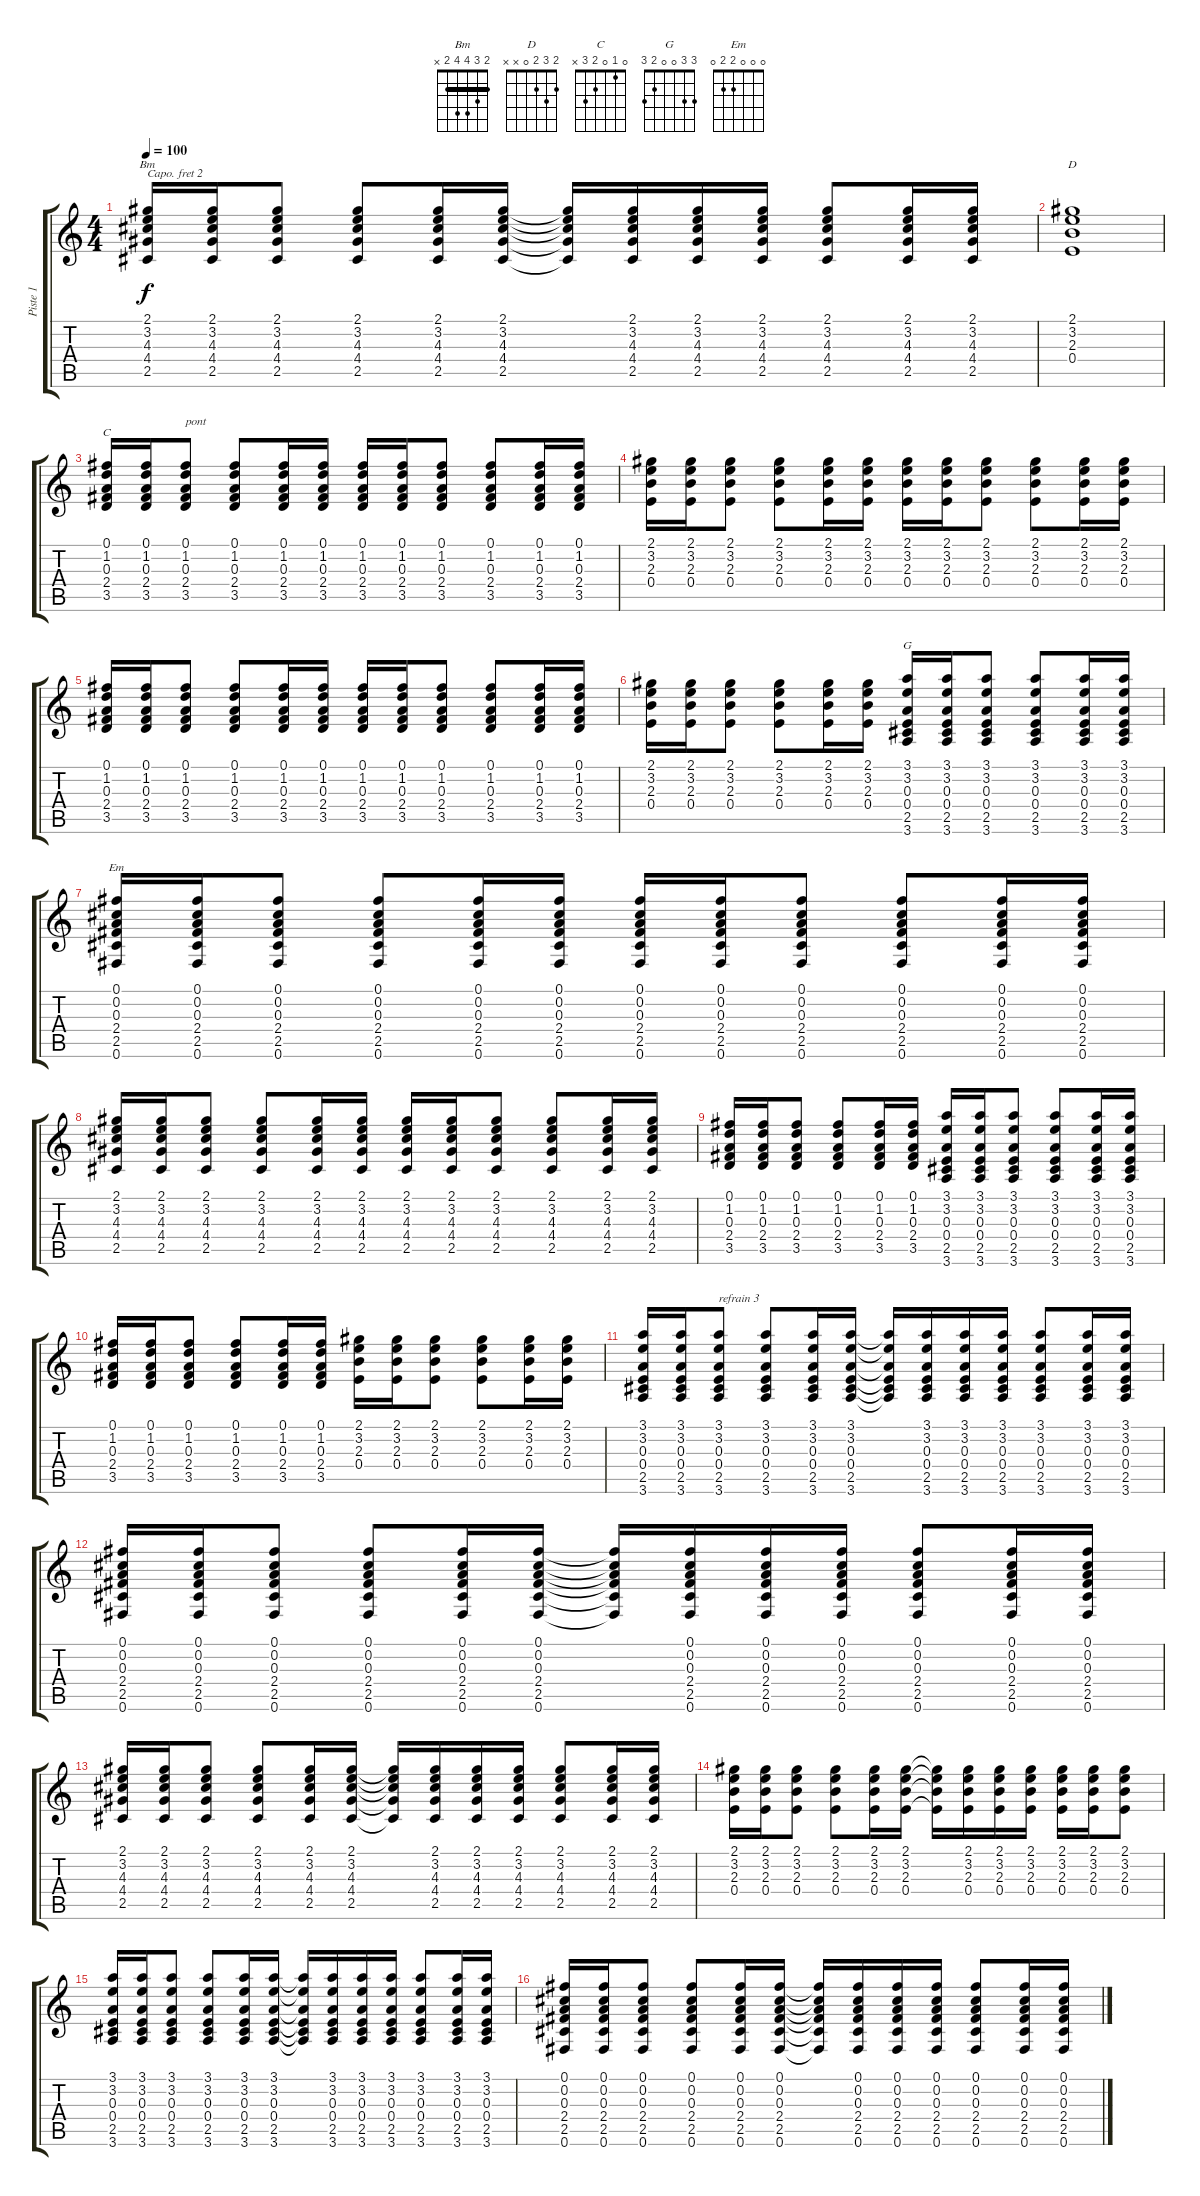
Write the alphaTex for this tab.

\track ("Piste 1" "Piste 1") {instrument acousticguitarnylon}
\staff {score tabs}
\capo 2
\tuning (E4 B3 G3 D3 A2 E2) {hide}
\chord ("Bm" 2 3 4 4 2 x) {barre 2}
\chord ("D" 2 3 2 0 x x)
\chord ("C" 0 1 0 2 3 x)
\chord ("G" 3 3 0 0 2 3)
\chord ("Em" 0 0 0 2 2 0)
\ts (4 4)
\tempo 100
\clef g2
\ks c
(2.1 3.2 4.3 4.4 2.5).16{ch "Bm" dy f} (2.1 3.2 4.3 4.4 2.5).16 (2.1 3.2 4.3 4.4 2.5).8 (2.1 3.2 4.3 4.4 2.5).8 (2.1 3.2 4.3 4.4 2.5).16 (2.1 3.2 4.3 4.4 2.5).16 (2.1{t} 3.2{t} 4.3{t} 4.4{t} 2.5{t}).16 (2.1 3.2 4.3 4.4 2.5).16 (2.1 3.2 4.3 4.4 2.5).16 (2.1 3.2 4.3 4.4 2.5).16 (2.1 3.2 4.3 4.4 2.5).8 (2.1 3.2 4.3 4.4 2.5).16 (2.1 3.2 4.3 4.4 2.5).16 |
(2.1 3.2 2.3 0.4).1{ch "D"} |
(0.1 1.2 0.3 2.4 3.5).16{ch "C"} (0.1 1.2 0.3 2.4 3.5).16 (0.1 1.2 0.3 2.4 3.5).8{txt "pont"} (0.1 1.2 0.3 2.4 3.5).8 (0.1 1.2 0.3 2.4 3.5).16 (0.1 1.2 0.3 2.4 3.5).16 (0.1 1.2 0.3 2.4 3.5).16 (0.1 1.2 0.3 2.4 3.5).16 (0.1 1.2 0.3 2.4 3.5).8 (0.1 1.2 0.3 2.4 3.5).8 (0.1 1.2 0.3 2.4 3.5).16 (0.1 1.2 0.3 2.4 3.5).16 |
(2.1 3.2 2.3 0.4).16 (2.1 3.2 2.3 0.4).16 (2.1 3.2 2.3 0.4).8 (2.1 3.2 2.3 0.4).8 (2.1 3.2 2.3 0.4).16 (2.1 3.2 2.3 0.4).16 (2.1 3.2 2.3 0.4).16 (2.1 3.2 2.3 0.4).16 (2.1 3.2 2.3 0.4).8 (2.1 3.2 2.3 0.4).8 (2.1 3.2 2.3 0.4).16 (2.1 3.2 2.3 0.4).16 |
(0.1 1.2 0.3 2.4 3.5).16 (0.1 1.2 0.3 2.4 3.5).16 (0.1 1.2 0.3 2.4 3.5).8 (0.1 1.2 0.3 2.4 3.5).8 (0.1 1.2 0.3 2.4 3.5).16 (0.1 1.2 0.3 2.4 3.5).16 (0.1 1.2 0.3 2.4 3.5).16 (0.1 1.2 0.3 2.4 3.5).16 (0.1 1.2 0.3 2.4 3.5).8 (0.1 1.2 0.3 2.4 3.5).8 (0.1 1.2 0.3 2.4 3.5).16 (0.1 1.2 0.3 2.4 3.5).16 |
(2.1 3.2 2.3 0.4).16 (2.1 3.2 2.3 0.4).16 (2.1 3.2 2.3 0.4).8 (2.1 3.2 2.3 0.4).8 (2.1 3.2 2.3 0.4).16 (2.1 3.2 2.3 0.4).16 (3.1 3.2 0.3 0.4 2.5 3.6).16{ch "G"} (3.1 3.2 0.3 0.4 2.5 3.6).16 (3.1 3.2 0.3 0.4 2.5 3.6).8 (3.1 3.2 0.3 0.4 2.5 3.6).8 (3.1 3.2 0.3 0.4 2.5 3.6).16 (3.1 3.2 0.3 0.4 2.5 3.6).16 |
(0.1 0.2 0.3 2.4 2.5 0.6).16{ch "Em"} (0.1 0.2 0.3 2.4 2.5 0.6).16 (0.1 0.2 0.3 2.4 2.5 0.6).8 (0.1 0.2 0.3 2.4 2.5 0.6).8 (0.1 0.2 0.3 2.4 2.5 0.6).16 (0.1 0.2 0.3 2.4 2.5 0.6).16 (0.1 0.2 0.3 2.4 2.5 0.6).16 (0.1 0.2 0.3 2.4 2.5 0.6).16 (0.1 0.2 0.3 2.4 2.5 0.6).8 (0.1 0.2 0.3 2.4 2.5 0.6).8 (0.1 0.2 0.3 2.4 2.5 0.6).16 (0.1 0.2 0.3 2.4 2.5 0.6).16 |
(2.1 3.2 4.3 4.4 2.5).16 (2.1 3.2 4.3 4.4 2.5).16 (2.1 3.2 4.3 4.4 2.5).8 (2.1 3.2 4.3 4.4 2.5).8 (2.1 3.2 4.3 4.4 2.5).16 (2.1 3.2 4.3 4.4 2.5).16 (2.1 3.2 4.3 4.4 2.5).16 (2.1 3.2 4.3 4.4 2.5).16 (2.1 3.2 4.3 4.4 2.5).8 (2.1 3.2 4.3 4.4 2.5).8 (2.1 3.2 4.3 4.4 2.5).16 (2.1 3.2 4.3 4.4 2.5).16 |
(0.1 1.2 0.3 2.4 3.5).16 (0.1 1.2 0.3 2.4 3.5).16 (0.1 1.2 0.3 2.4 3.5).8 (0.1 1.2 0.3 2.4 3.5).8 (0.1 1.2 0.3 2.4 3.5).16 (0.1 1.2 0.3 2.4 3.5).16 (3.1 3.2 0.3 0.4 2.5 3.6).16 (3.1 3.2 0.3 0.4 2.5 3.6).16 (3.1 3.2 0.3 0.4 2.5 3.6).8 (3.1 3.2 0.3 0.4 2.5 3.6).8 (3.1 3.2 0.3 0.4 2.5 3.6).16 (3.1 3.2 0.3 0.4 2.5 3.6).16 |
(0.1 1.2 0.3 2.4 3.5).16 (0.1 1.2 0.3 2.4 3.5).16 (0.1 1.2 0.3 2.4 3.5).8 (0.1 1.2 0.3 2.4 3.5).8 (0.1 1.2 0.3 2.4 3.5).16 (0.1 1.2 0.3 2.4 3.5).16 (2.1 3.2 2.3 0.4).16 (2.1 3.2 2.3 0.4).16 (2.1 3.2 2.3 0.4).8 (2.1 3.2 2.3 0.4).8 (2.1 3.2 2.3 0.4).16 (2.1 3.2 2.3 0.4).16 |
(3.1 3.2 0.3 0.4 2.5 3.6).16 (3.1 3.2 0.3 0.4 2.5 3.6).16 (3.1 3.2 0.3 0.4 2.5 3.6).8{txt "refrain 3"} (3.1 3.2 0.3 0.4 2.5 3.6).8 (3.1 3.2 0.3 0.4 2.5 3.6).16 (3.1 3.2 0.3 0.4 2.5 3.6).16 (3.1{t} 3.2{t} 0.3{t} 0.4{t} 2.5{t} 3.6{t}).16 (3.1 3.2 0.3 0.4 2.5 3.6).16 (3.1 3.2 0.3 0.4 2.5 3.6).16 (3.1 3.2 0.3 0.4 2.5 3.6).16 (3.1 3.2 0.3 0.4 2.5 3.6).8 (3.1 3.2 0.3 0.4 2.5 3.6).16 (3.1 3.2 0.3 0.4 2.5 3.6).16 |
(0.1 0.2 0.3 2.4 2.5 0.6).16 (0.1 0.2 0.3 2.4 2.5 0.6).16 (0.1 0.2 0.3 2.4 2.5 0.6).8 (0.1 0.2 0.3 2.4 2.5 0.6).8 (0.1 0.2 0.3 2.4 2.5 0.6).16 (0.1 0.2 0.3 2.4 2.5 0.6).16 (0.1{t} 0.2{t} 0.3{t} 2.4{t} 2.5{t} 0.6{t}).16 (0.1 0.2 0.3 2.4 2.5 0.6).16 (0.1 0.2 0.3 2.4 2.5 0.6).16 (0.1 0.2 0.3 2.4 2.5 0.6).16 (0.1 0.2 0.3 2.4 2.5 0.6).8 (0.1 0.2 0.3 2.4 2.5 0.6).16 (0.1 0.2 0.3 2.4 2.5 0.6).16 |
(2.1 3.2 4.3 4.4 2.5).16 (2.1 3.2 4.3 4.4 2.5).16 (2.1 3.2 4.3 4.4 2.5).8 (2.1 3.2 4.3 4.4 2.5).8 (2.1 3.2 4.3 4.4 2.5).16 (2.1 3.2 4.3 4.4 2.5).16 (2.1{t} 3.2{t} 4.3{t} 4.4{t} 2.5{t}).16 (2.1 3.2 4.3 4.4 2.5).16 (2.1 3.2 4.3 4.4 2.5).16 (2.1 3.2 4.3 4.4 2.5).16 (2.1 3.2 4.3 4.4 2.5).8 (2.1 3.2 4.3 4.4 2.5).16 (2.1 3.2 4.3 4.4 2.5).16 |
(2.1 3.2 2.3 0.4).16 (2.1 3.2 2.3 0.4).16 (2.1 3.2 2.3 0.4).8 (2.1 3.2 2.3 0.4).8 (2.1 3.2 2.3 0.4).16 (2.1 3.2 2.3 0.4).16 (2.1{t} 3.2{t} 2.3{t} 0.4{t}).16 (2.1 3.2 2.3 0.4).16 (2.1 3.2 2.3 0.4).16 (2.1 3.2 2.3 0.4).16 (2.1 3.2 2.3 0.4).16 (2.1 3.2 2.3 0.4).16 (2.1 3.2 2.3 0.4).8 |
(3.1 3.2 0.3 0.4 2.5 3.6).16 (3.1 3.2 0.3 0.4 2.5 3.6).16 (3.1 3.2 0.3 0.4 2.5 3.6).8 (3.1 3.2 0.3 0.4 2.5 3.6).8 (3.1 3.2 0.3 0.4 2.5 3.6).16 (3.1 3.2 0.3 0.4 2.5 3.6).16 (3.1{t} 3.2{t} 0.3{t} 0.4{t} 2.5{t} 3.6{t}).16 (3.1 3.2 0.3 0.4 2.5 3.6).16 (3.1 3.2 0.3 0.4 2.5 3.6).16 (3.1 3.2 0.3 0.4 2.5 3.6).16 (3.1 3.2 0.3 0.4 2.5 3.6).8 (3.1 3.2 0.3 0.4 2.5 3.6).16 (3.1 3.2 0.3 0.4 2.5 3.6).16 |
(0.1 0.2 0.3 2.4 2.5 0.6).16 (0.1 0.2 0.3 2.4 2.5 0.6).16 (0.1 0.2 0.3 2.4 2.5 0.6).8 (0.1 0.2 0.3 2.4 2.5 0.6).8 (0.1 0.2 0.3 2.4 2.5 0.6).16 (0.1 0.2 0.3 2.4 2.5 0.6).16 (0.1{t} 0.2{t} 0.3{t} 2.4{t} 2.5{t} 0.6{t}).16 (0.1 0.2 0.3 2.4 2.5 0.6).16 (0.1 0.2 0.3 2.4 2.5 0.6).16 (0.1 0.2 0.3 2.4 2.5 0.6).16 (0.1 0.2 0.3 2.4 2.5 0.6).8 (0.1 0.2 0.3 2.4 2.5 0.6).16 (0.1 0.2 0.3 2.4 2.5 0.6).16
